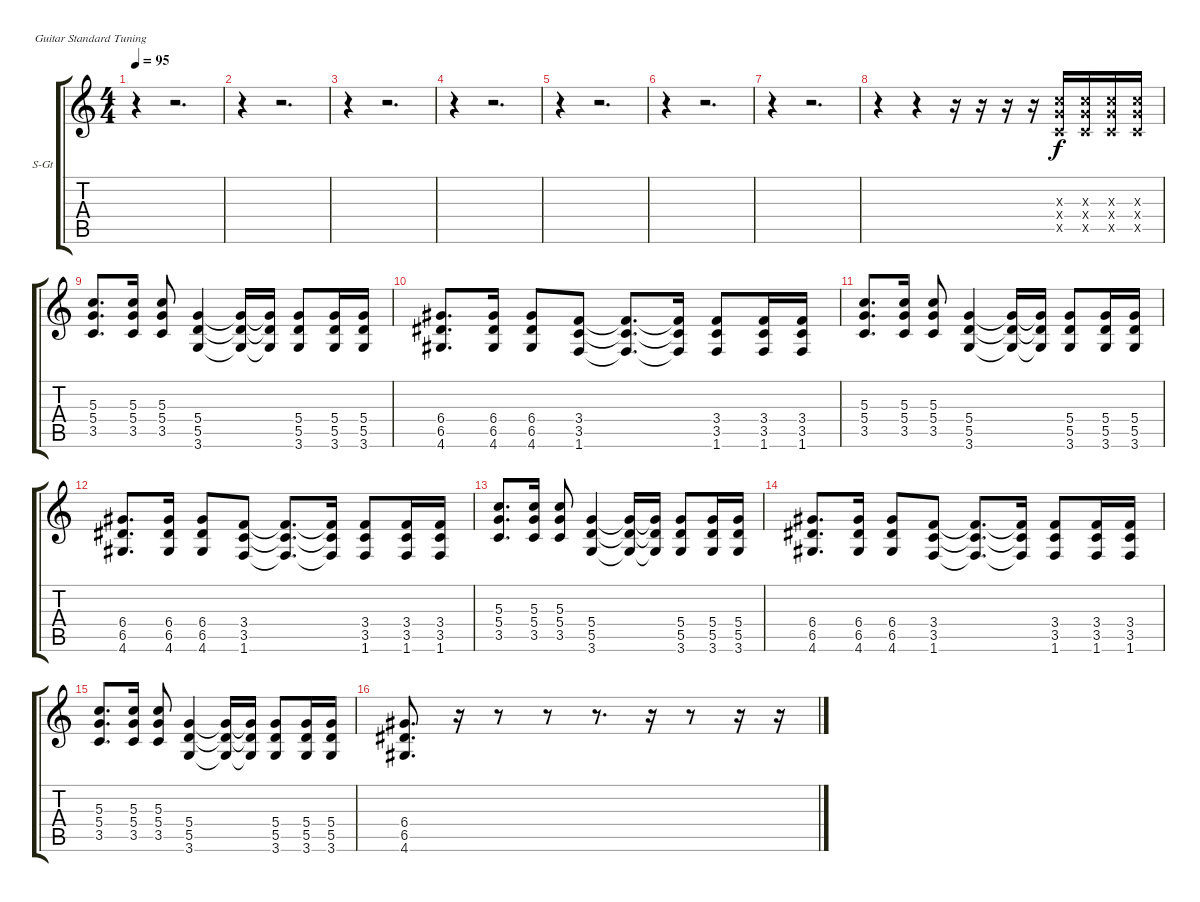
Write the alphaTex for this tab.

\bracketExtendMode groupsimilarinstruments
\firstSystemTrackNameOrientation horizontal
\otherSystemsTrackNameOrientation horizontal
\track ("Äîðîæêà 7" "S-Gt") {instrument acousticguitarsteel}
\staff {score tabs}
\tuning (E4 B3 G3 D3 A2 E2)
\ts (4 4)
\tempo 95
\clef g2
\ks c
r.4{dy f} r.2{d} |
r.4 r.2{d} |
r.4 r.2{d} |
r.4 r.2{d} |
r.4 r.2{d} |
r.4 r.2{d} |
r.4 r.2{d} |
r.4 r.4 r.16 r.16 r.16 r.16 (5.3{x} 5.4{x} 3.5{x}).16 (5.3{x} 5.4{x} 3.5{x}).16 (5.3{x} 5.4{x} 3.5{x}).16 (5.3{x} 5.4{x} 3.5{x}).16 |
(5.3 5.4 3.5).8{d} (5.3 5.4 3.5).16 (5.3 5.4 3.5).8 (5.4 5.5 3.6).4 (3.6{t} 5.4{t} 5.5{t}).16 (5.4{t} 5.5{t} 3.6{t}).16 (5.4 5.5 3.6).8 (5.4 5.5 3.6).16 (5.4 5.5 3.6).16 |
(6.4 6.5 4.6).8{d} (6.4 6.5 4.6).16 (6.4 6.5 4.6).8 (3.4 3.5 1.6).8 (3.4{t} 3.5{t} 1.6{t}).8{d} (3.4{t} 3.5{t} 1.6{t}).16 (3.4 3.5 1.6).8 (3.4 3.5 1.6).16 (3.4 3.5 1.6).16 |
(5.3 5.4 3.5).8{d} (5.3 5.4 3.5).16 (5.3 5.4 3.5).8 (5.4 5.5 3.6).4 (3.6{t} 5.4{t} 5.5{t}).16 (5.4{t} 5.5{t} 3.6{t}).16 (5.4 5.5 3.6).8 (5.4 5.5 3.6).16 (5.4 5.5 3.6).16 |
(6.4 6.5 4.6).8{d} (6.4 6.5 4.6).16 (6.4 6.5 4.6).8 (3.4 3.5 1.6).8 (3.4{t} 3.5{t} 1.6{t}).8{d} (3.4{t} 3.5{t} 1.6{t}).16 (3.4 3.5 1.6).8 (3.4 3.5 1.6).16 (3.4 3.5 1.6).16 |
(5.3 5.4 3.5).8{d} (5.3 5.4 3.5).16 (5.3 5.4 3.5).8 (5.4 5.5 3.6).4 (3.6{t} 5.4{t} 5.5{t}).16 (5.4{t} 5.5{t} 3.6{t}).16 (5.4 5.5 3.6).8 (5.4 5.5 3.6).16 (5.4 5.5 3.6).16 |
(6.4 6.5 4.6).8{d} (6.4 6.5 4.6).16 (6.4 6.5 4.6).8 (3.4 3.5 1.6).8 (3.4{t} 3.5{t} 1.6{t}).8{d} (3.4{t} 3.5{t} 1.6{t}).16 (3.4 3.5 1.6).8 (3.4 3.5 1.6).16 (3.4 3.5 1.6).16 |
(5.3 5.4 3.5).8{d} (5.3 5.4 3.5).16 (5.3 5.4 3.5).8 (5.4 5.5 3.6).4 (3.6{t} 5.4{t} 5.5{t}).16 (5.4{t} 5.5{t} 3.6{t}).16 (5.4 5.5 3.6).8 (5.4 5.5 3.6).16 (5.4 5.5 3.6).16 |
(6.4 6.5 4.6).8{d} r.16 r.8 r.8 r.8{d} r.16 r.8 r.16 r.16
